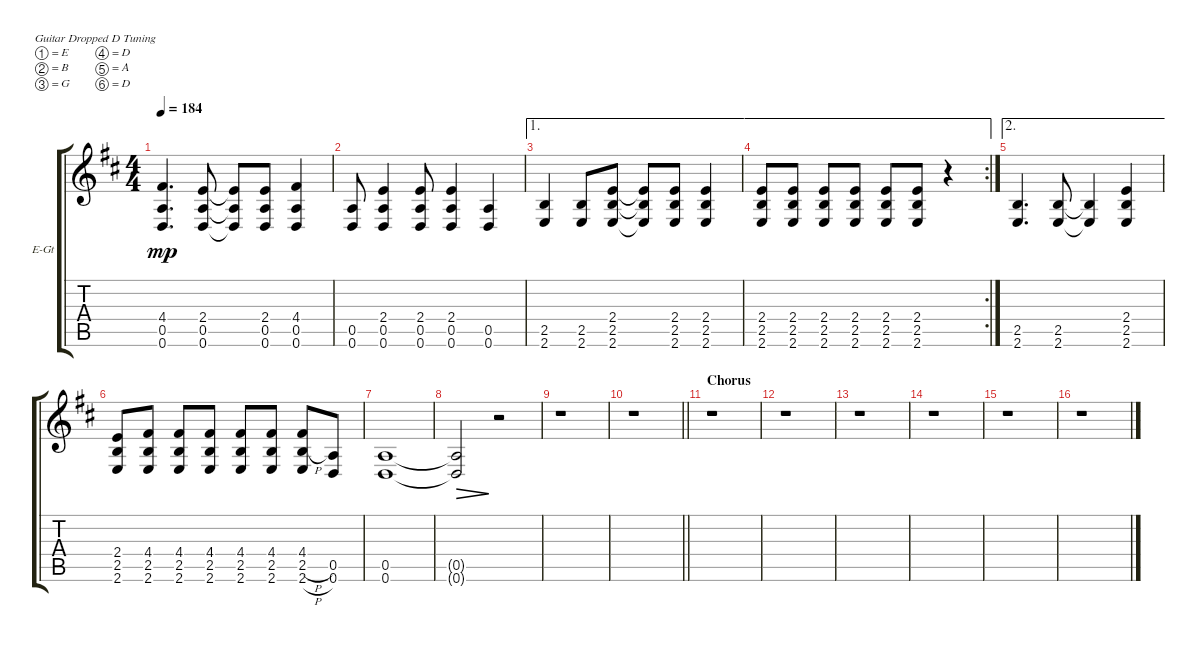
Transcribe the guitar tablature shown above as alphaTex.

\defaultSystemsLayout 4
\bracketExtendMode groupsimilarinstruments
\firstSystemTrackNameOrientation horizontal
\otherSystemsTrackNameOrientation horizontal
\track ("Guitar 1" "E-Gt") {instrument overdrivenguitar}
\staff {score tabs}
\tuning (E4 B3 G3 D3 A2 D2)
\ts (4 4)
\tempo 184
\clef g2
\ks d
(4.4 0.5 0.6).4{d dy mp} (0.6 0.5 2.4).8 (0.6{t} 0.5{t} 2.4{t}).8 (0.6 0.5 2.4).8 (4.4 0.5 0.6).4 |
(0.5 0.6).8 (0.6 0.5 2.4).4 (0.6 0.5 2.4).8 (2.4 0.5 0.6).4 (0.6 0.5).4 |
\ae 1
(2.6 2.5).4 (2.6 2.5).8 (2.6 2.5 2.4).8 (2.6{t} 2.5{t} 2.4{t}).8 (2.6 2.5 2.4).8 (2.6 2.5 2.4).4 |
\ae 1
\rc 2
(2.6 2.5 2.4).8 (2.6 2.5 2.4).8 (2.6 2.5 2.4).8 (2.6 2.5 2.4).8 (2.6 2.5 2.4).8 (2.6 2.5 2.4).8 r.4 |
\ae 2
(2.6 2.5).4{d} (2.6 2.5).8 (2.6{t} 2.5{t}).4 (2.6 2.5 2.4).4 |
(2.6 2.5 2.4).8 (2.6 2.5 4.4).8 (2.6 2.5 4.4).8 (2.6 2.5 4.4).8 (2.6 2.5 4.4).8 (2.6 2.5 4.4).8 (2.6{h} 2.5{h} 4.4).8 (0.5 0.6).8 |
(0.5 0.6).1 |
(0.6{t} 0.5{t}).2{dec} r.2 |
r.1 |
\barLineRight lightlight
r.1 |
\section ("" "Chorus")
r.1 |
r.1 |
r.1 |
r.1 |
r.1 |
r.1
